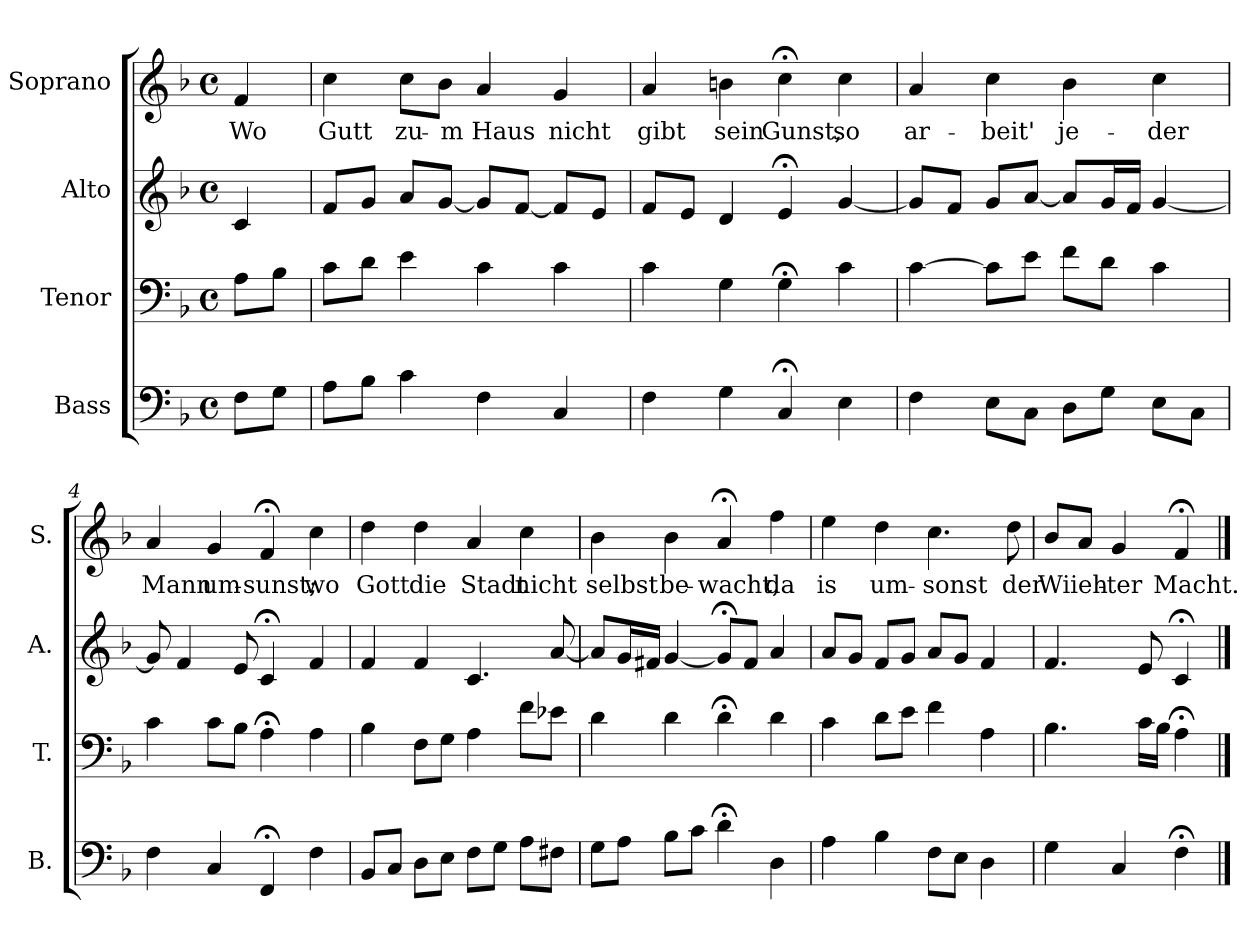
**kern	**kern	**kern	**kern	**text
*part4	*part3	*part2	*part1	*part1
*staff4	*staff3	*staff2	*staff1	*staff1
*I"Bass	*I"Tenor	*I"Alto	*I"Soprano	*
*I'B.	*I'T.	*I'A.	*I'S.	*
*clefF4	*clefF4	*clefG2	*clefG2	*
*k[b-]	*k[b-]	*k[b-]	*k[b-]	*
*F:	*F:	*F:	*F:	*
*M4/4	*M4/4	*M4/4	*M4/4	*
*met(c)	*met(c)	*met(c)	*met(c)	*
=	=	=	=	=
8F\L	8A\L	4c/	4f/	Wo
8G\J	8B-\J	.	.	.
=1	=1	=1	=1	=1
8A\L	8c\L	8f/L	4cc\	Gutt
8B-\J	8d\J	8g/J	.	.
4c\	4e\	8a/L	8cc\L	zu-
.	.	[8g/J	8b-\J	-m
4F\	4c\	8g/L]	4a/	Haus
.	.	[8f/J	.	.
4C/	4c\	8f/L]	4g/	nicht
.	.	8e/J	.	.
=2	=2	=2	=2	=2
4F\	4c\	8f/L	4a/	gibt
.	.	8e/J	.	.
4G\	4G\	4d/	4bn\	sein
4C;</	4G;<\	4e;</	4cc;<\	Gunst,
4E\	4c\	[4g/	4cc\	so
=3	=3	=3	=3	=3
4F\	[4c\	8g/L]	4a/	ar-
.	.	8f/J	.	.
8E\L	8c\L]	8g/L	4cc\	-beit'
8C\J	8e\J	[8a/J	.	.
8D\L	8f\L	8a/L]	4b-\	je-
8G\J	8d\J	16g/L	.	.
.	.	16f/JJ	.	.
8E\L	4c\	[4g/	4cc\	-der
8C\J	.	.	.	.
!!LO:LB:g=z
=4	=4	=4	=4	=4
4F\	4c\	8g/]	4a/	Mann
.	.	4f/	.	.
4C/	8c\L	.	4g/	um-
.	8B-\J	8e/	.	.
4FF;</	4A;<\	4c;</	4f;</	-sunst;
4F\	4A\	4f/	4cc\	wo
=5	=5	=5	=5	=5
8BB-/L	4B-\	4f/	4dd\	Gott
8C/J	.	.	.	.
8D\L	8F\L	4f/	4dd\	die
8E\J	8G\J	.	.	.
8F\L	4A\	4.c/	4a/	Stadt
8G\J	.	.	.	.
8A\L	8f\L	.	4cc\	nicht
8F#X\J	8e-X\J	[8a/	.	.
=6	=6	=6	=6	=6
8G\L	4d\	8a/L]	4b-\	selbst
8A\J	.	16g/L	.	.
.	.	16f#X/JJ	.	.
8B-\L	4d\	[4g/	4b-\	be-
8c\J	.	.	.	.
4d;<\	4d;<\	8g;</L]	4a;</	-wacht,
.	.	8f#/J	.	.
4D\	4d\	4a/	4ff\	da
!!LO:PB:g=z
=7	=7	=7	=7	=7
4A\	4c\	8a/L	4ee\	is
.	.	8g/J	.	.
4B-\	8d\L	8f/L	4dd\	um-
.	8e\J	8g/J	.	.
8F\L	4f\	8a/L	4.cc\	-sonst
8E\J	.	8g/J	.	.
4D\	4A\	4f/	.	.
.	.	.	8dd\	der
=8	=8	=8	=8	=8
4G\	4.B-\	4.f/	8b-/L	Wiieh-
.	.	.	8a/J	.
4C/	.	.	4g/	-ter
.	16c\LL	8e/	.	.
.	16B-\JJ	.	.	.
4F;<\	4A;<\	4c;</	4f;</	Macht.
==	==	==	==	==
*-	*-	*-	*-	*-
